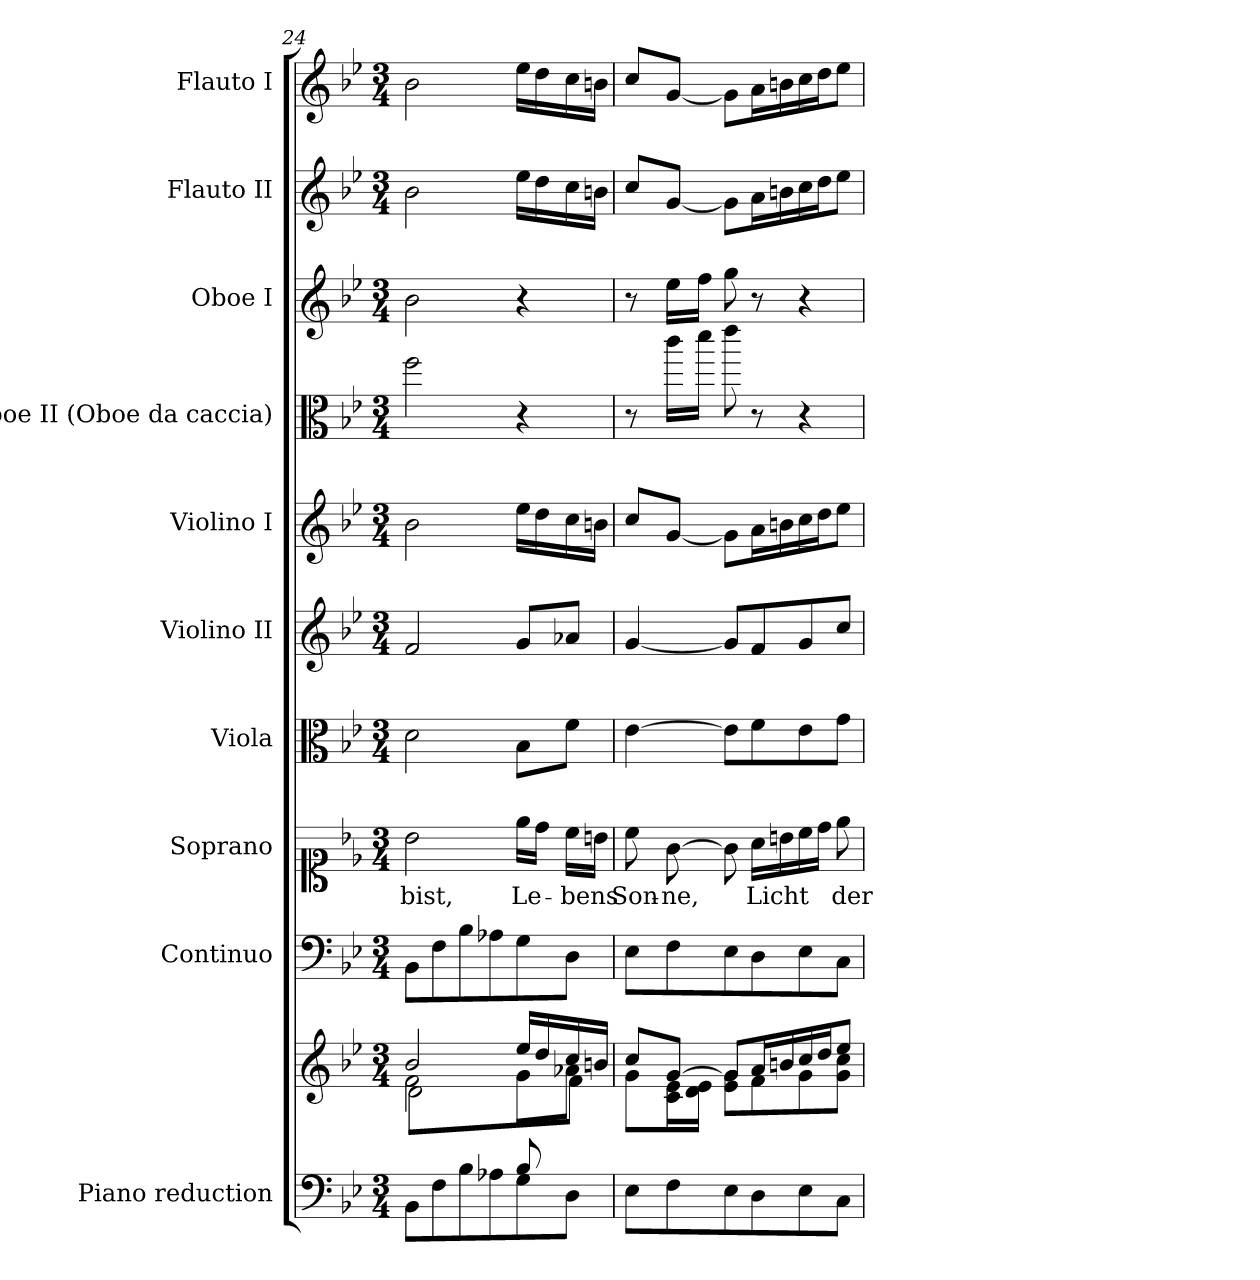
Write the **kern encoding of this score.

**kern	**kern	**kern	**kern	**text	**kern	**kern	**kern	**kern	**kern	**kern	**kern
*part10	*part10	*part9	*part8	*part8	*part7	*part6	*part5	*part4	*part3	*part2	*part1
*staff11	*staff10	*staff9	*staff8	*staff8	*staff7	*staff6	*staff5	*staff4	*staff3	*staff2	*staff1
*I"Piano reduction	*	*I"Continuo	*I"Soprano	*	*I"Viola	*I"Violino II	*I"Violino I	*I"Oboe II (Oboe da caccia)	*I"Oboe I	*I"Flauto II	*I"Flauto I
*I'Pno	*	*	*	*	*I'Vla	*I'Vln	*I'Vln	*	*I'Ob	*I'Fl	*I'Fl
*clefF4	*clefG2	*clefF4	*clefC1	*	*clefC3	*clefG2	*clefG2	*clefC3	*clefG2	*clefG2	*clefG2
*	*	*	*	*	*	*	*	*ITrd12c21	*	*	*
*k[b-e-]	*k[b-e-]	*k[b-e-]	*k[b-e-]	*	*k[b-e-]	*k[b-e-]	*k[b-e-]	*k[b-e-]	*k[b-e-]	*k[b-e-]	*k[b-e-]
*M3/4	*M3/4	*M3/4	*M3/4	*	*M3/4	*M3/4	*M3/4	*M3/4	*M3/4	*M3/4	*M3/4
=24	=24	=24	=24	=24	=24	=24	=24	=24	=24	=24	=24
*^	*^	*	*	*	*	*	*	*	*	*	*
*	*	*	*^	*	*	*	*	*	*	*	*	*	*
!	!	!	!	!	!	!	!LO:LY:b	!	!	!	!	!	!	!
2ryy	8BB-\L	2b-/	2f\	2d\	8BB-\L	2b-\	bist,	2d\	2f/	2b-\	2f\	2b-\	2b-\	2b-\
.	8F\	.	.	.	8F\	.	.	.	.	.	.	.	.	.
.	8B-\	.	.	.	8B-\	.	.	.	.	.	.	.	.	.
.	8A-X\	.	.	.	8A-X\	.	.	.	.	.	.	.	.	.
!	!	!	!	!	!	!	!LO:LY:b	!	!	!	!	!	!	!
8B-/L	8G\	16ee-/LL	8g\L	8ryy	8G\	16ee-\LL	Le-	8B-\L	8g/L	16ee-\LL	4r	4r	16ee-\LL	16ee-\LL
.	.	16dd/	.	.	.	16dd\JJ	.	.	.	16dd\	.	.	16dd\	16dd\
!	!	!	!	!	!	!	!LO:LY:b	!	!	!	!	!	!	!
8ryy	8D\J	16cc/	8a-X\J	8f\J	8D\J	16cc\LL	-bens	8f\J	8a-X/J	16cc\	.	.	16cc\	16cc\
.	.	16bn/JJ	.	.	.	16bn\JJ	.	.	.	16bn\JJ	.	.	16bn\JJ	16bn\JJ
*v	*v	*	*	*	*	*	*	*	*	*	*	*	*	*
*	*	*v	*v	*	*	*	*	*	*	*	*	*	*
=25	=25	=25	=25	=25	=25	=25	=25	=25	=25	=25	=25	=25
!	!	!	!	!	!LO:LY:b	!	!	!	!	!	!	!
8E-\L	8cc/L	8g\L	8E-\L	8cc\	Son-	[4e-\	[4g/	8cc/L	8r	8r	8cc/L	8cc/L
!	!	!	!	!	!LO:LY:b	!	!	!	!	!	!	!
8F\	[8g/J	16c\ 16e-\L	8F\	[8g\	-ne,	.	.	[8g/J	16cc\LL	16ee-\LL	[8g/J	[8g/J
.	.	16d\ 16e-\JJ	.	.	.	.	.	.	16dd\JJ	16ff\JJ	.	.
8E-\	8g/L]	8e-\ 8g\L	8E-\	8g\]	.	8e-\L]	8g/L]	8g\L]	8ee-\	8gg\	8g\L]	8g\L]
!	!	!	!	!	!LO:LY:b	!	!	!	!	!	!	!
8D\	16a/L	8f\	8D\	16a\LL	Licht	8f\	8f/	16a\L	8r	8r	16a\L	16a\L
.	16bn/	.	.	16bn\	.	.	.	16bn\	.	.	16bn\	16bn\
8E-\	16cc/	8g\	8E-\	16cc\	.	8e-\	8g/	16cc\	4r	4r	16cc\	16cc\
.	16dd/J	.	.	16dd\JJ	.	.	.	16dd\J	.	.	16dd\J	16dd\J
!	!	!	!	!	!LO:LY:b	!	!	!	!	!	!	!
8C\J	8ee-/J	8g\ 8cc\J	8C\J	8ee-\	der	8g\J	8cc/J	8ee-\J	.	.	8ee-\J	8ee-\J
*	*v	*v	*	*	*	*	*	*	*	*	*	*
=	=	=	=	=	=	=	=	=	=	=	=
*-	*-	*-	*-	*-	*-	*-	*-	*-	*-	*-	*-
